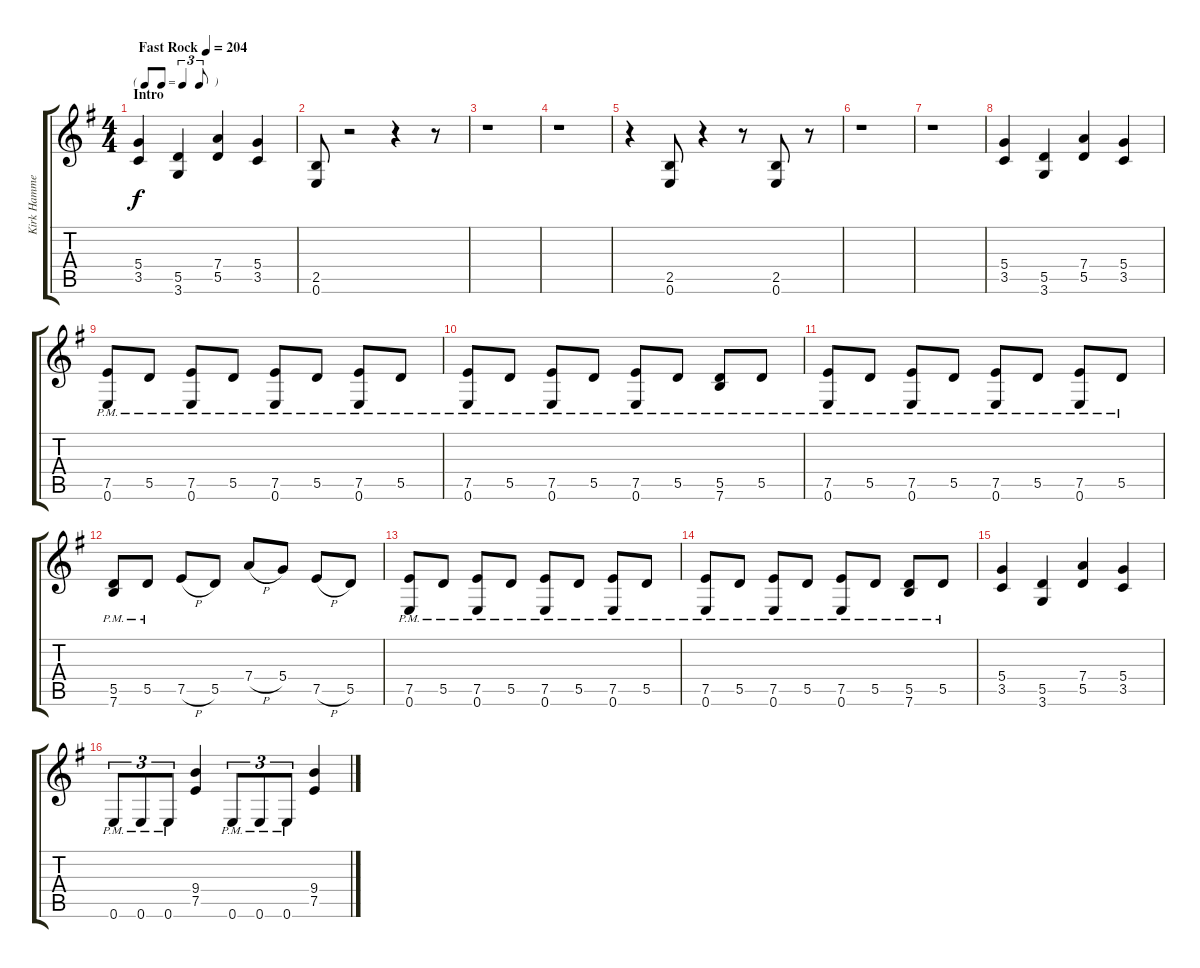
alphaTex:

\track ("Kirk Hammet" "Kirk Hamme") {instrument distortionguitar}
\staff {score tabs}
\tuning (E4 B3 G3 D3 A2 E2) {hide}
\ts (4 4)
\tf triplet8th
\section ("" "Intro")
\tempo (204 "Fast Rock")
\clef g2
\ks eminor
(5.4 3.5).4{dy f instrument distortionguitar} (5.5 3.6).4 (7.4 5.5).4 (5.4 3.5).4 |
(2.5 0.6).8 r.2 r.4 r.8 |
r.1 |
r.1 |
r.4 (2.5 0.6).8 r.4 r.8 (2.5 0.6).8 r.8 |
r.1 |
r.1 |
(5.4 3.5).4 (5.5 3.6).4 (7.4 5.5).4 (5.4 3.5).4 |
(7.5{pm} 0.6{pm}).8 5.5{pm}.8 (7.5{pm} 0.6{pm}).8 5.5{pm}.8 (7.5{pm} 0.6{pm}).8 5.5{pm}.8 (7.5{pm} 0.6{pm}).8 5.5{pm}.8 |
(7.5{pm} 0.6{pm}).8 5.5{pm}.8 (7.5{pm} 0.6{pm}).8 5.5{pm}.8 (7.5{pm} 0.6{pm}).8 5.5{pm}.8 (5.5{pm} 7.6{pm}).8 5.5{pm}.8 |
(7.5{pm} 0.6{pm}).8 5.5{pm}.8 (7.5{pm} 0.6{pm}).8 5.5{pm}.8 (7.5{pm} 0.6{pm}).8 5.5{pm}.8 (7.5{pm} 0.6{pm}).8 5.5{pm}.8 |
(5.5{pm} 7.6{pm}).8 5.5{pm}.8 7.5{h}.8 5.5.8 7.4{h}.8 5.4.8 7.5{h}.8 5.5.8 |
(7.5{pm} 0.6{pm}).8 5.5{pm}.8 (7.5{pm} 0.6{pm}).8 5.5{pm}.8 (7.5{pm} 0.6{pm}).8 5.5{pm}.8 (7.5{pm} 0.6{pm}).8 5.5{pm}.8 |
(7.5{pm} 0.6{pm}).8 5.5{pm}.8 (7.5{pm} 0.6{pm}).8 5.5{pm}.8 (7.5{pm} 0.6{pm}).8 5.5{pm}.8 (5.5{pm} 7.6{pm}).8 5.5{pm}.8 |
(5.4 3.5).4 (5.5 3.6).4 (7.4 5.5).4 (5.4 3.5).4 |
0.6{pm}.8{tu (3 2)} 0.6{pm}.8{tu (3 2)} 0.6{pm}.8{tu (3 2)} (9.4 7.5).4 0.6{pm}.8{tu (3 2)} 0.6{pm}.8{tu (3 2)} 0.6{pm}.8{tu (3 2)} (9.4 7.5).4
